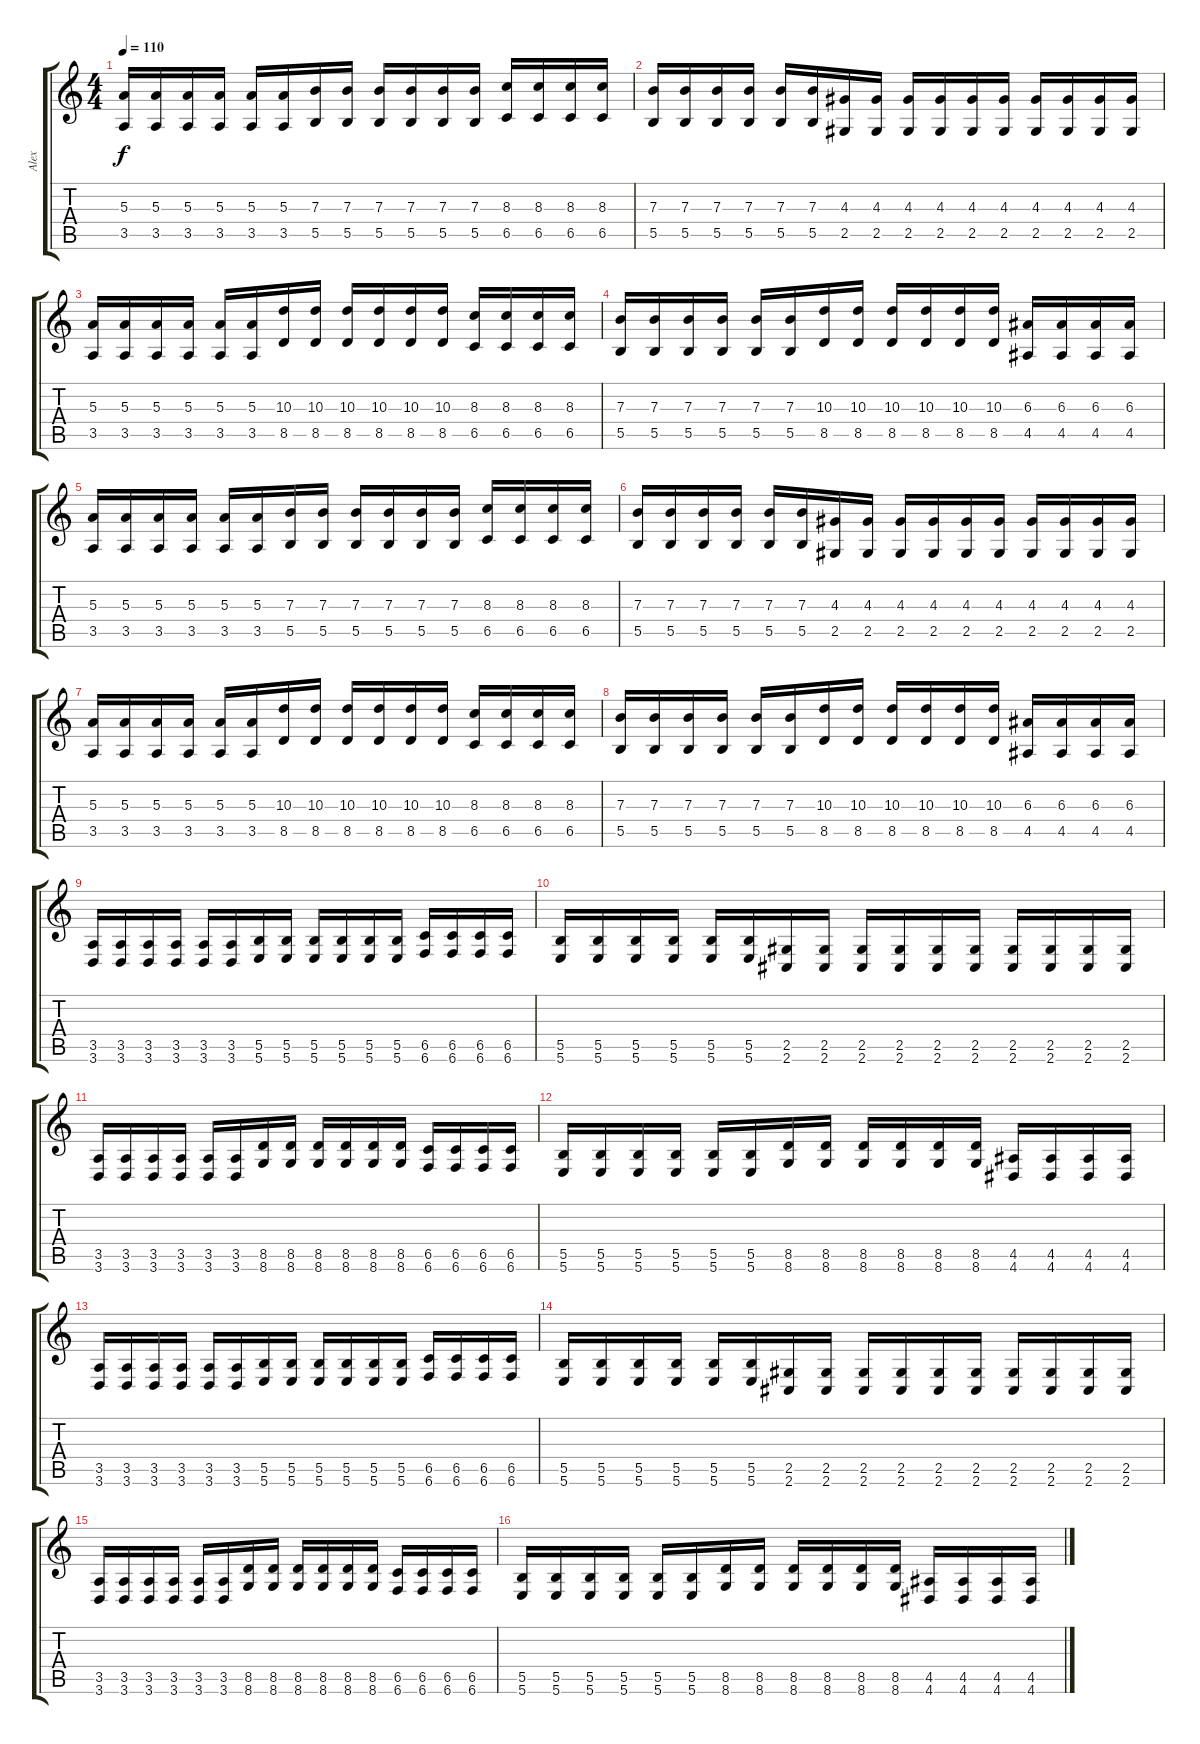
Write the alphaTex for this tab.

\track ("Alex" "Alex") {instrument overdrivenguitar}
\staff {score tabs}
\tuning (Db4 Ab3 E3 B2 Gb2 B1) {hide}
\ts (4 4)
\tempo 110
\clef g2
\ks c
(5.3 3.5).16{dy f} (5.3 3.5).16 (5.3 3.5).16 (5.3 3.5).16 (5.3 3.5).16 (5.3 3.5).16 (7.3 5.5).16 (7.3 5.5).16 (7.3 5.5).16 (7.3 5.5).16 (7.3 5.5).16 (7.3 5.5).16 (8.3 6.5).16 (8.3 6.5).16 (8.3 6.5).16 (8.3 6.5).16 |
(7.3 5.5).16 (7.3 5.5).16 (7.3 5.5).16 (7.3 5.5).16 (7.3 5.5).16 (7.3 5.5).16 (4.3 2.5).16 (4.3 2.5).16 (4.3 2.5).16 (4.3 2.5).16 (4.3 2.5).16 (4.3 2.5).16 (4.3 2.5).16 (4.3 2.5).16 (4.3 2.5).16 (4.3 2.5).16 |
(5.3 3.5).16 (5.3 3.5).16 (5.3 3.5).16 (5.3 3.5).16 (5.3 3.5).16 (5.3 3.5).16 (10.3 8.5).16 (10.3 8.5).16 (10.3 8.5).16 (10.3 8.5).16 (10.3 8.5).16 (10.3 8.5).16 (8.3 6.5).16 (8.3 6.5).16 (8.3 6.5).16 (8.3 6.5).16 |
(7.3 5.5).16 (7.3 5.5).16 (7.3 5.5).16 (7.3 5.5).16 (7.3 5.5).16 (7.3 5.5).16 (10.3 8.5).16 (10.3 8.5).16 (10.3 8.5).16 (10.3 8.5).16 (10.3 8.5).16 (10.3 8.5).16 (6.3 4.5).16 (6.3 4.5).16 (6.3 4.5).16 (6.3 4.5).16 |
(5.3 3.5).16 (5.3 3.5).16 (5.3 3.5).16 (5.3 3.5).16 (5.3 3.5).16 (5.3 3.5).16 (7.3 5.5).16 (7.3 5.5).16 (7.3 5.5).16 (7.3 5.5).16 (7.3 5.5).16 (7.3 5.5).16 (8.3 6.5).16 (8.3 6.5).16 (8.3 6.5).16 (8.3 6.5).16 |
(7.3 5.5).16 (7.3 5.5).16 (7.3 5.5).16 (7.3 5.5).16 (7.3 5.5).16 (7.3 5.5).16 (4.3 2.5).16 (4.3 2.5).16 (4.3 2.5).16 (4.3 2.5).16 (4.3 2.5).16 (4.3 2.5).16 (4.3 2.5).16 (4.3 2.5).16 (4.3 2.5).16 (4.3 2.5).16 |
(5.3 3.5).16 (5.3 3.5).16 (5.3 3.5).16 (5.3 3.5).16 (5.3 3.5).16 (5.3 3.5).16 (10.3 8.5).16 (10.3 8.5).16 (10.3 8.5).16 (10.3 8.5).16 (10.3 8.5).16 (10.3 8.5).16 (8.3 6.5).16 (8.3 6.5).16 (8.3 6.5).16 (8.3 6.5).16 |
(7.3 5.5).16 (7.3 5.5).16 (7.3 5.5).16 (7.3 5.5).16 (7.3 5.5).16 (7.3 5.5).16 (10.3 8.5).16 (10.3 8.5).16 (10.3 8.5).16 (10.3 8.5).16 (10.3 8.5).16 (10.3 8.5).16 (6.3 4.5).16 (6.3 4.5).16 (6.3 4.5).16 (6.3 4.5).16 |
(3.5 3.6).16 (3.5 3.6).16 (3.5 3.6).16 (3.5 3.6).16 (3.5 3.6).16 (3.5 3.6).16 (5.5 5.6).16 (5.5 5.6).16 (5.5 5.6).16 (5.5 5.6).16 (5.5 5.6).16 (5.5 5.6).16 (6.5 6.6).16 (6.5 6.6).16 (6.5 6.6).16 (6.5 6.6).16 |
(5.5 5.6).16 (5.5 5.6).16 (5.5 5.6).16 (5.5 5.6).16 (5.5 5.6).16 (5.5 5.6).16 (2.5 2.6).16 (2.5 2.6).16 (2.5 2.6).16 (2.5 2.6).16 (2.5 2.6).16 (2.5 2.6).16 (2.5 2.6).16 (2.5 2.6).16 (2.5 2.6).16 (2.5 2.6).16 |
(3.5 3.6).16 (3.5 3.6).16 (3.5 3.6).16 (3.5 3.6).16 (3.5 3.6).16 (3.5 3.6).16 (8.5 8.6).16 (8.5 8.6).16 (8.5 8.6).16 (8.5 8.6).16 (8.5 8.6).16 (8.5 8.6).16 (6.5 6.6).16 (6.5 6.6).16 (6.5 6.6).16 (6.5 6.6).16 |
(5.5 5.6).16 (5.5 5.6).16 (5.5 5.6).16 (5.5 5.6).16 (5.5 5.6).16 (5.5 5.6).16 (8.5 8.6).16 (8.5 8.6).16 (8.5 8.6).16 (8.5 8.6).16 (8.5 8.6).16 (8.5 8.6).16 (4.5 4.6).16 (4.5 4.6).16 (4.5 4.6).16 (4.5 4.6).16 |
(3.5 3.6).16 (3.5 3.6).16 (3.5 3.6).16 (3.5 3.6).16 (3.5 3.6).16 (3.5 3.6).16 (5.5 5.6).16 (5.5 5.6).16 (5.5 5.6).16 (5.5 5.6).16 (5.5 5.6).16 (5.5 5.6).16 (6.5 6.6).16 (6.5 6.6).16 (6.5 6.6).16 (6.5 6.6).16 |
(5.5 5.6).16 (5.5 5.6).16 (5.5 5.6).16 (5.5 5.6).16 (5.5 5.6).16 (5.5 5.6).16 (2.5 2.6).16 (2.5 2.6).16 (2.5 2.6).16 (2.5 2.6).16 (2.5 2.6).16 (2.5 2.6).16 (2.5 2.6).16 (2.5 2.6).16 (2.5 2.6).16 (2.5 2.6).16 |
(3.5 3.6).16 (3.5 3.6).16 (3.5 3.6).16 (3.5 3.6).16 (3.5 3.6).16 (3.5 3.6).16 (8.5 8.6).16 (8.5 8.6).16 (8.5 8.6).16 (8.5 8.6).16 (8.5 8.6).16 (8.5 8.6).16 (6.5 6.6).16 (6.5 6.6).16 (6.5 6.6).16 (6.5 6.6).16 |
(5.5 5.6).16 (5.5 5.6).16 (5.5 5.6).16 (5.5 5.6).16 (5.5 5.6).16 (5.5 5.6).16 (8.5 8.6).16 (8.5 8.6).16 (8.5 8.6).16 (8.5 8.6).16 (8.5 8.6).16 (8.5 8.6).16 (4.5 4.6).16 (4.5 4.6).16 (4.5 4.6).16 (4.5 4.6).16
